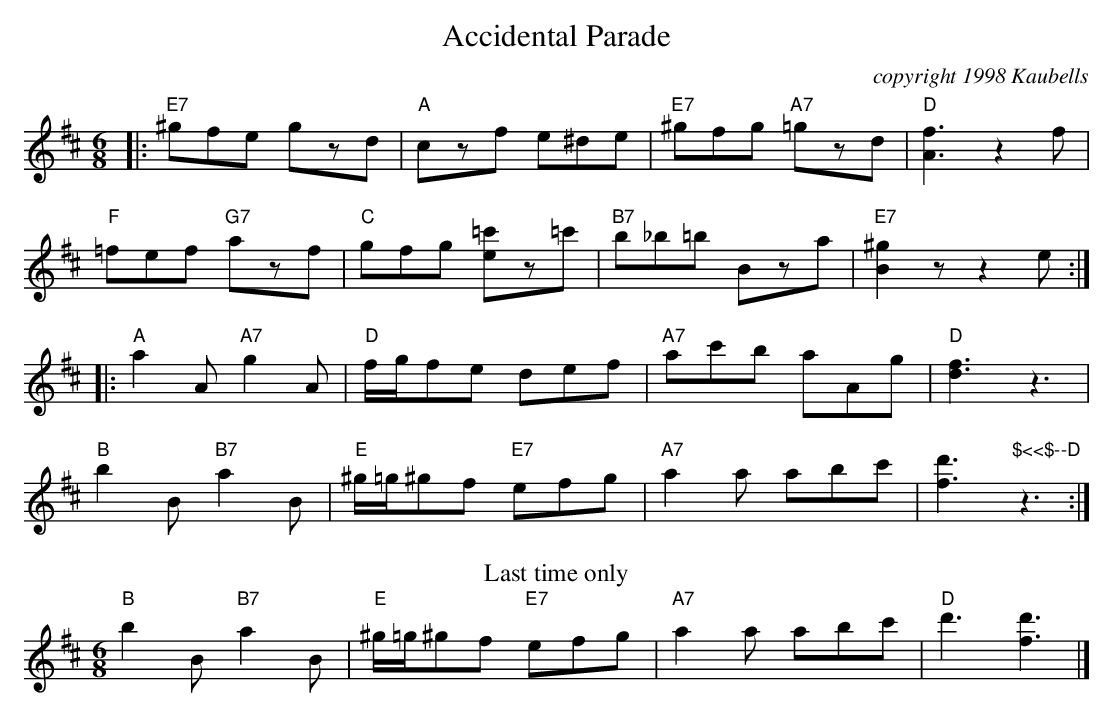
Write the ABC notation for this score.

X:1
T:Accidental Parade
C:copyright 1998 Kaubells
E:14                   % note spacing
M:6/8
K:D
|:"E7"^gfe gzd|"A"czf e^de|"E7"^gfg "A7"=gzd|"D"[A3f3] z2f|
"F"=fef "G7"azf|"C"gfg [e=c']z=c'|"B7"b_b=b Bza|"E7"[B2^g2]z z2e:|
|:"A"a2A "A7"g2A|"D"f/g/fe def|"A7"ac'b aAg|"D"[d3f3] z3|
"B"b2B "B7"a2B|"E"^g/=g/^gf "E7"efg|"A7"a2a abc'|[f3d'3]"$<<$--D"z3:|
T:Last time only
"B"b2B "B7"a2B|"E"^g/=g/^gf "E7"efg|"A7"a2a abc'|"D"d'3[f3d'3]|]
